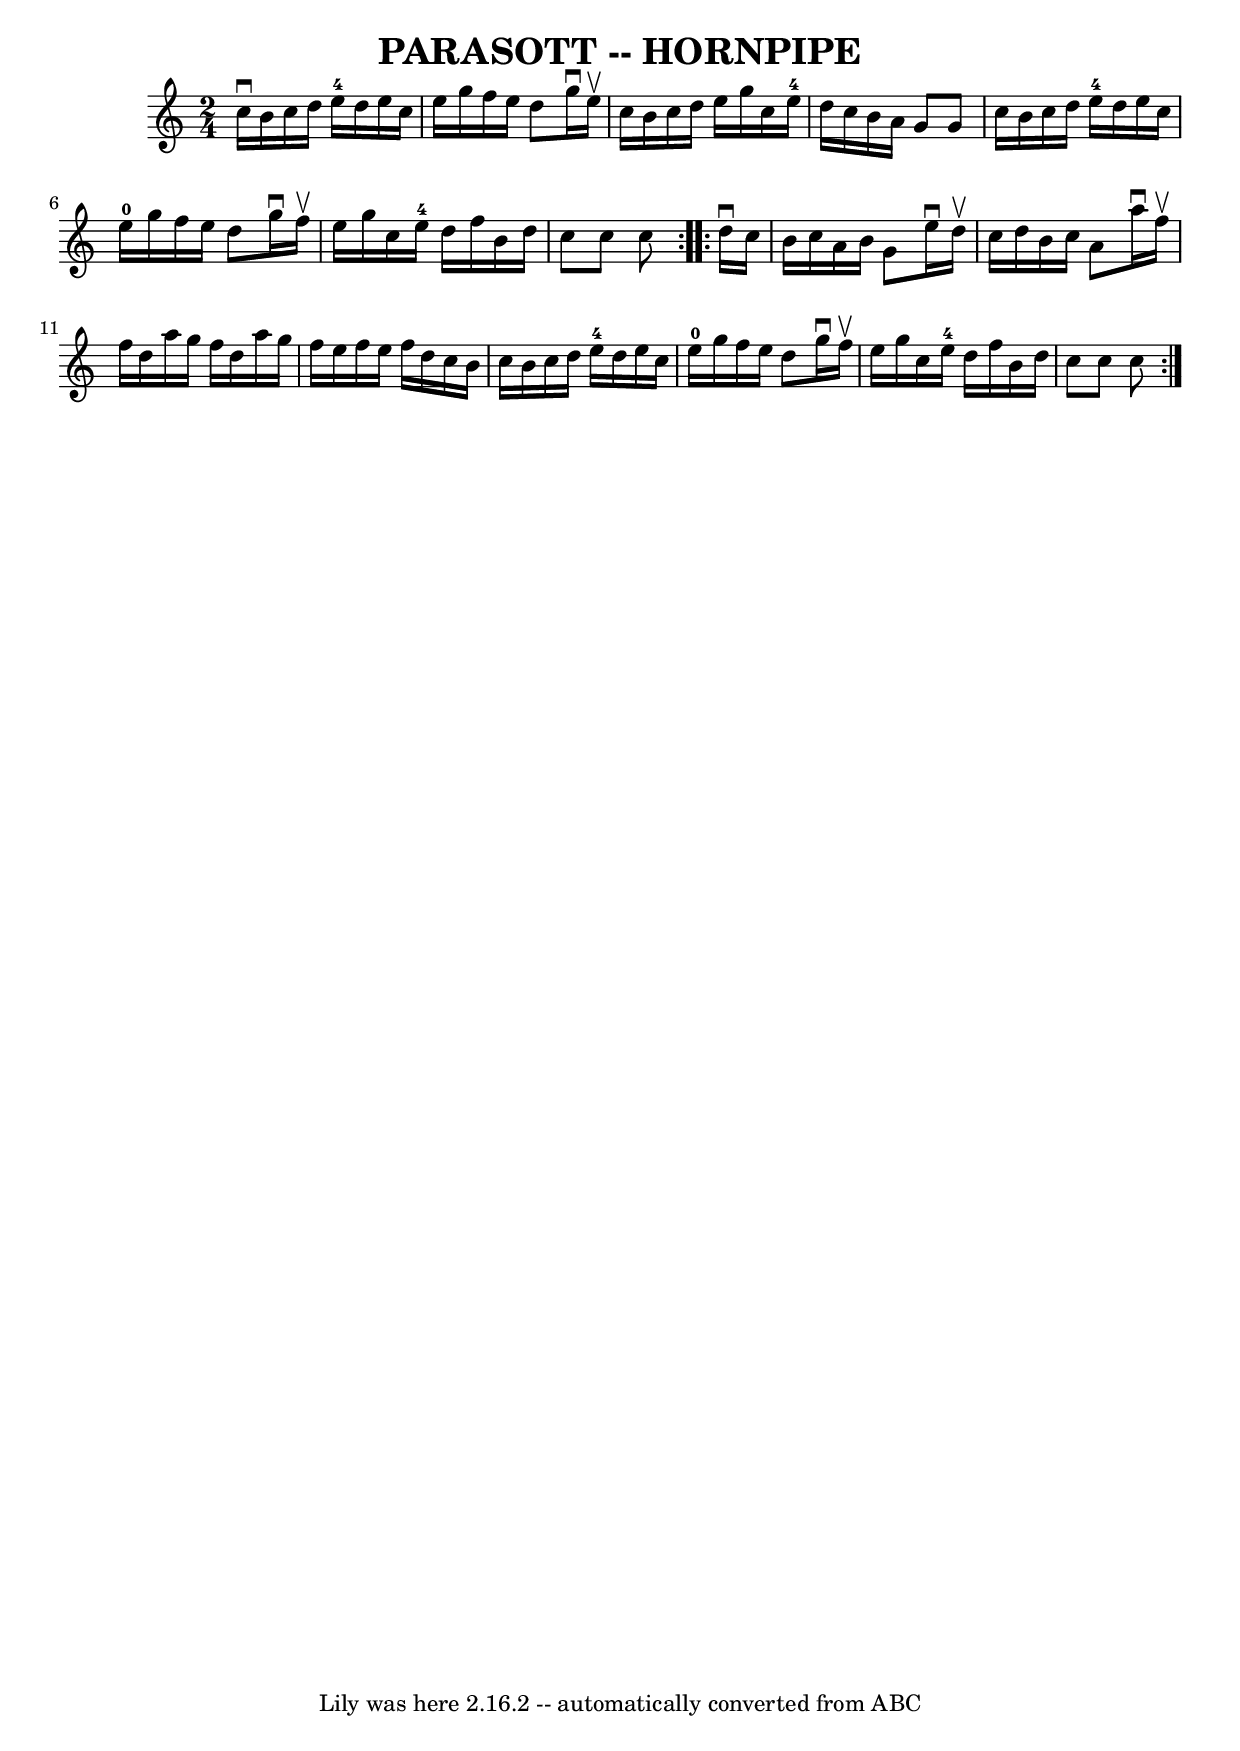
\version "2.16.2"
\include "Mammoth.ily"
\header {
  %% book = "Ryan's Mammoth Collection of Fiddle Tunes"
  crossRefNumber = "1"
  footnotes = ""
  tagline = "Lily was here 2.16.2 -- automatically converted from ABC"
  title = "PARASOTT -- HORNPIPE"

}
voicedefault =  {



  \repeat volta 2 {

    \time 2/4 
    \key c \major c''16^\downbow b'16 c''16 d''16 e''16-4 d''16 e''16 c''16     |
    e''16 g''16 f''16 e''16 d''8 g''16^\downbow e''16^\upbow    |
    c''16 b'16 c''16 d''16 e''16 g''16 c''16 e''16-4    |
    d''16 c''16 b'16 a'16 g'8 g'8         |
    c''16 b'16 c''16 d''16 e''16-4 d''16 e''16 c''16     |
    e''16-0 g''16 f''16 e''16 d''8 g''16^\downbow f''16^\upbow    |
    e''16 g''16 c''16 e''16-4 d''16 f''16 b'16 d''16     |
    
    c''8 c''8 c''8    
  }     
  \repeat volta 2 { d''16^\downbow c''16         |
		    b'16 c''16 a'16 b'16 g'8 e''16^\downbow d''16^\upbow   |
		    c''16 d''16 b'16 c''16 a'8 a''16^\downbow f''16^\upbow    |
		    f''16 d''16 a''16 g''16 f''16 d''16 a''16 g''16     |
		    f''16 e''16 f''16 e''16 f''16 d''16 c''16 b'16         |
		    c''16 b'16 c''16 d''16 e''16-4 d''16 e''16 c''16     |
		    e''16-0 g''16 f''16 e''16 d''8 g''16^\downbow f''16^\upbow    |
		    e''16 g''16 c''16 e''16-4 d''16 f''16 b'16 d''16     |
		    
		    c''8 c''8 c''8    
		  }   

}

\score{
  <<

    \context Staff="default"
    {
      \voicedefault 
      
    }

  >>
  \layout {
    
  }
  \midi {
  }

}
